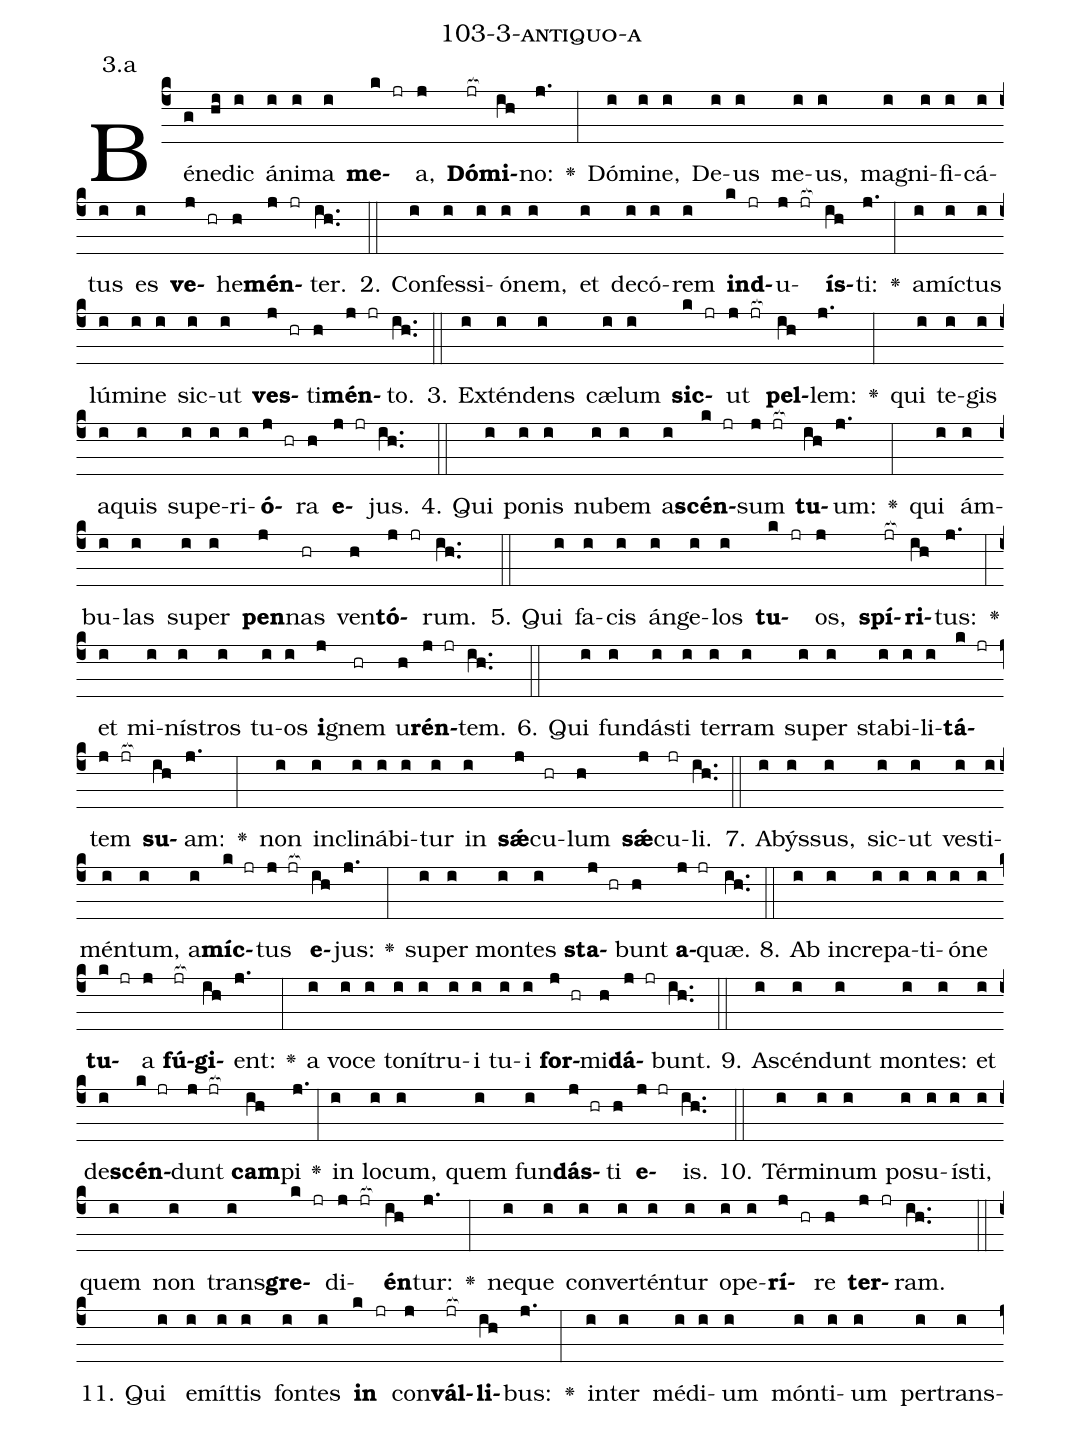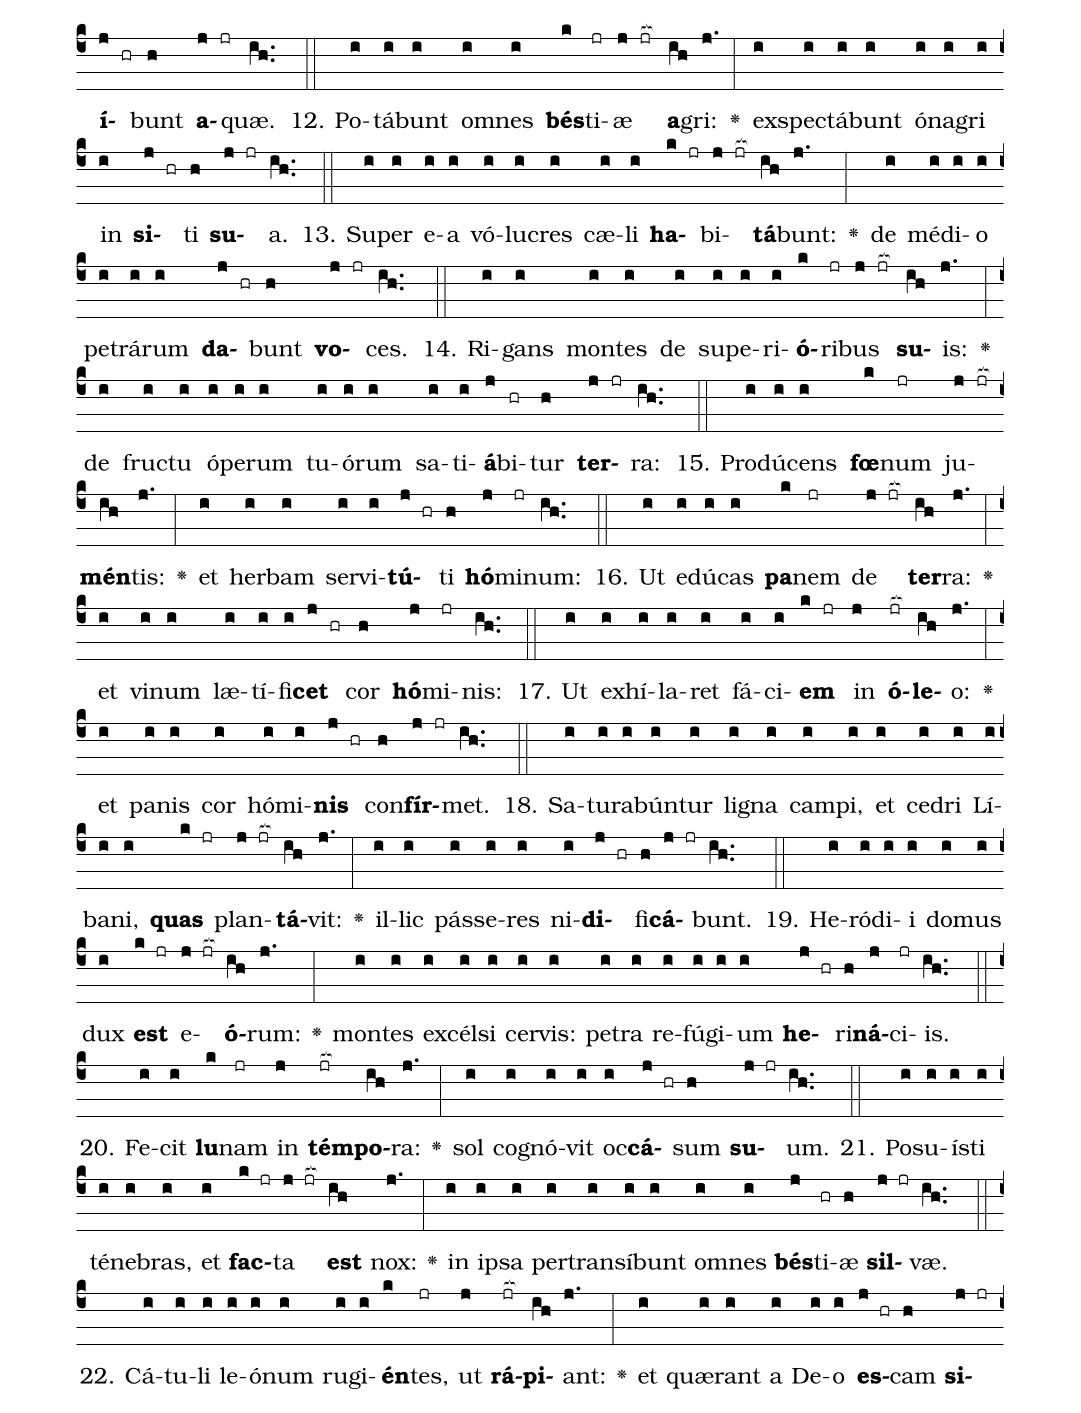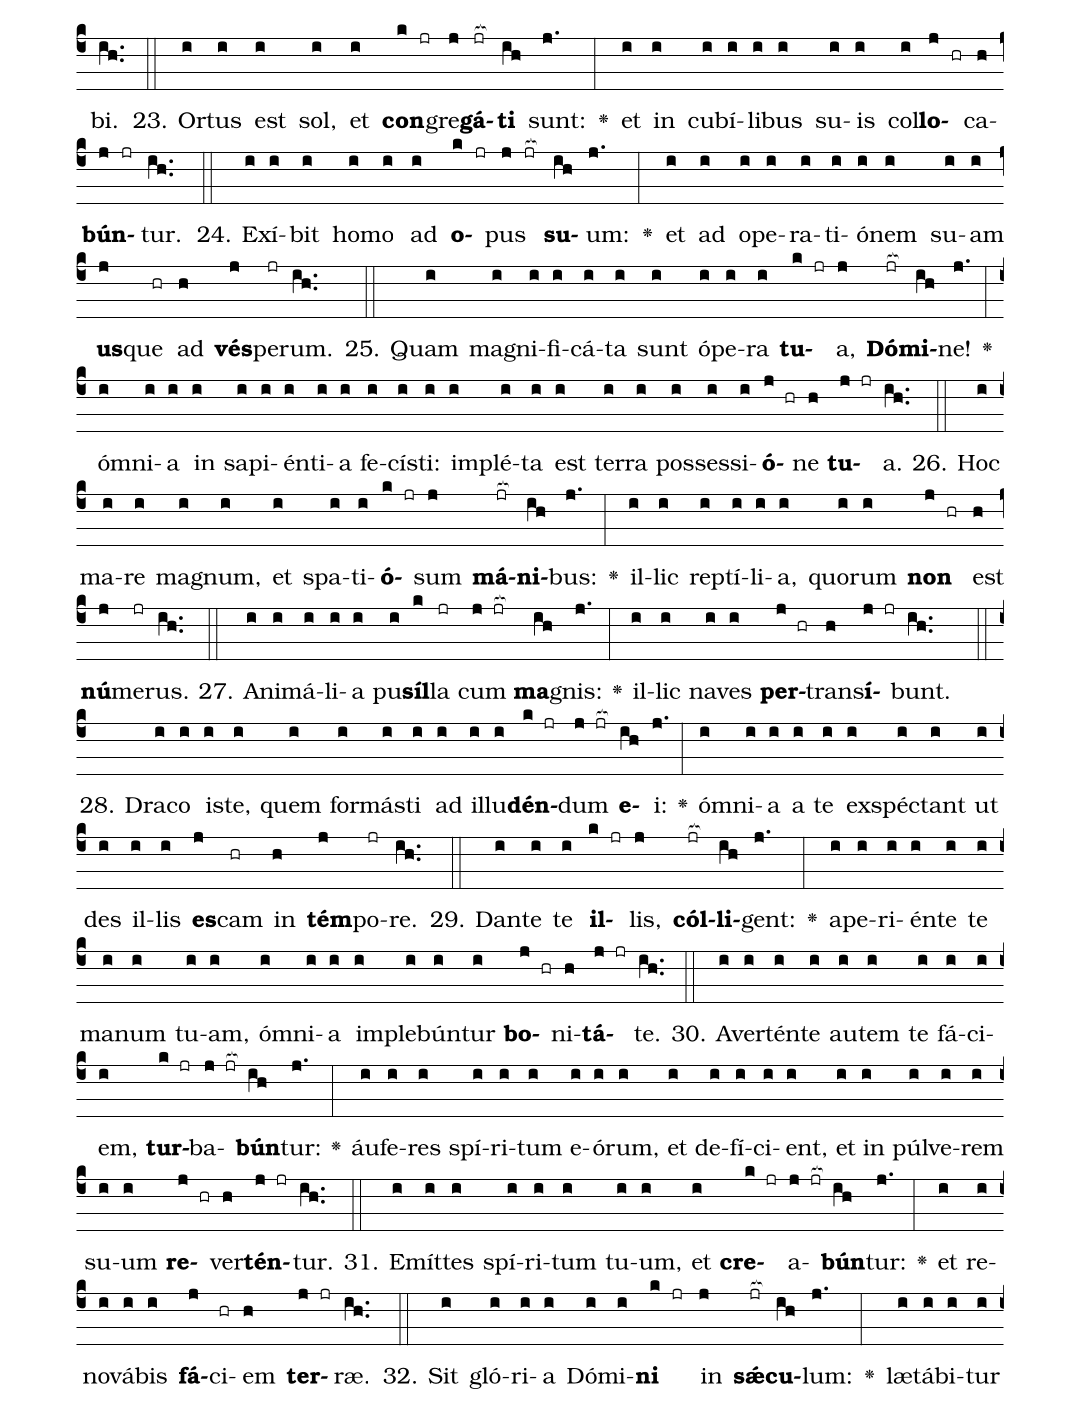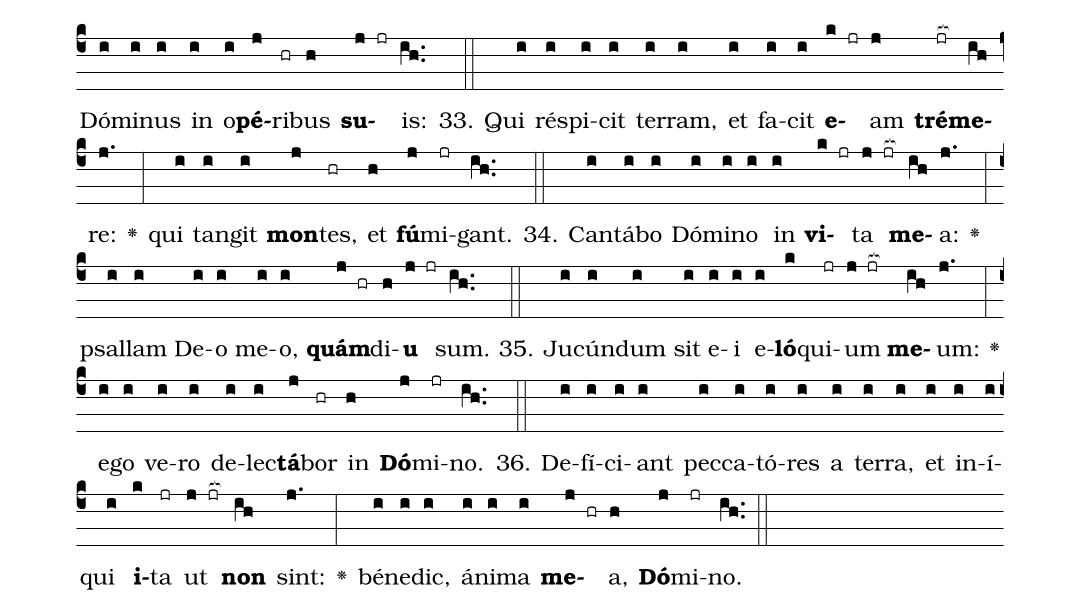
name: 103-3-antiquo-a;
annotation: 3.a;
%%
(c4)Bé(g)ne(hi)dic(i) á(i)ni(i)ma(i) <b>me</b>(k jr)a,(j) <b>Dó</b>(jr[ocb:1{])<b>mi</b>(ih[ocb:0}])no:(j.) <v>\greheightstar</v>(:) Dó(i)mi(i)ne,(i) De(i)us(i) me(i)us,(i) ma(i)gni(i)fi(i)cá(i)tus(i) es(i) <b>ve</b>(j hr)he(h)<b>mén</b>(j jr)ter.(ih..) (::)
2. Con(i)fes(i)si(i)ó(i)nem,(i) et(i) de(i)có(i)rem(i) <b>ind</b>(k jr)u(j jr[ocb:1{])<b>ís</b>(ih[ocb:0}])ti:(j.) <v>\greheightstar</v>(:) a(i)míc(i)tus(i) lú(i)mi(i)ne(i) sic(i)ut(i) <b>ves</b>(j hr)ti(h)<b>mén</b>(j jr)to.(ih..) (::)
3. Ex(i)tén(i)dens(i) cæ(i)lum(i) <b>sic</b>(k jr)ut(j jr[ocb:1{]) <b>pel</b>(ih[ocb:0}])lem:(j.) <v>\greheightstar</v>(:) qui(i) te(i)gis(i) a(i)quis(i) su(i)pe(i)ri(i)<b>ó</b>(j hr)ra(h) <b>e</b>(j jr)jus.(ih..) (::)
4. Qui(i) po(i)nis(i) nu(i)bem(i) a(i)<b>scén</b>(k jr)sum(j jr[ocb:1{]) <b>tu</b>(ih[ocb:0}])um:(j.) <v>\greheightstar</v>(:) qui(i) ám(i)bu(i)las(i) su(i)per(i) <b>pen</b>(j)nas(hr) ven(h)<b>tó</b>(j jr)rum.(ih..) (::)
5. Qui(i) fa(i)cis(i) án(i)ge(i)los(i) <b>tu</b>(k jr)os,(j) <b>spí</b>(jr[ocb:1{])<b>ri</b>(ih[ocb:0}])tus:(j.) <v>\greheightstar</v>(:) et(i) mi(i)nís(i)tros(i) tu(i)os(i) <b>i</b>(j)gnem(hr) u(h)<b>rén</b>(j jr)tem.(ih..) (::)
6. Qui(i) fun(i)dás(i)ti(i) ter(i)ram(i) su(i)per(i) sta(i)bi(i)li(i)<b>tá</b>(k jr)tem(j jr[ocb:1{]) <b>su</b>(ih[ocb:0}])am:(j.) <v>\greheightstar</v>(:) non(i) in(i)cli(i)ná(i)bi(i)tur(i) in(i) <b>sǽ</b>(j)cu(hr)lum(h) <b>sǽ</b>(j)cu(jr)li.(ih..) (::)
7. A(i)býs(i)sus,(i) sic(i)ut(i) ves(i)ti(i)mén(i)tum,(i) a(i)<b>míc</b>(k jr)tus(j jr[ocb:1{]) <b>e</b>(ih[ocb:0}])jus:(j.) <v>\greheightstar</v>(:) su(i)per(i) mon(i)tes(i) <b>sta</b>(j hr)bunt(h) <b>a</b>(j jr)quæ.(ih..) (::)
8. Ab(i) in(i)cre(i)pa(i)ti(i)ó(i)ne(i) <b>tu</b>(k jr)a(j) <b>fú</b>(jr[ocb:1{])<b>gi</b>(ih[ocb:0}])ent:(j.) <v>\greheightstar</v>(:) a(i) vo(i)ce(i) to(i)ní(i)tru(i)i(i) tu(i)i(i) <b>for</b>(j hr)mi(h)<b>dá</b>(j jr)bunt.(ih..) (::)
9. A(i)scén(i)dunt(i) mon(i)tes:(i) et(i) de(i)<b>scén</b>(k jr)dunt(j jr[ocb:1{]) <b>cam</b>(ih[ocb:0}])pi(j.) <v>\greheightstar</v>(:) in(i) lo(i)cum,(i) quem(i) fun(i)<b>dás</b>(j hr)ti(h) <b>e</b>(j jr)is.(ih..) (::)
10. Tér(i)mi(i)num(i) po(i)su(i)ís(i)ti,(i) quem(i) non(i) trans(i)<b>gre</b>(k jr)di(j jr[ocb:1{])<b>én</b>(ih[ocb:0}])tur:(j.) <v>\greheightstar</v>(:) ne(i)que(i) con(i)ver(i)tén(i)tur(i) o(i)pe(i)<b>rí</b>(j hr)re(h) <b>ter</b>(j jr)ram.(ih..) (::)
11. Qui(i) e(i)mít(i)tis(i) fon(i)tes(i) <b>in</b>(k jr) con(j)<b>vál</b>(jr[ocb:1{])<b>li</b>(ih[ocb:0}])bus:(j.) <v>\greheightstar</v>(:) in(i)ter(i) mé(i)di(i)um(i) món(i)ti(i)um(i) per(i)trans(i)<b>í</b>(j hr)bunt(h) <b>a</b>(j jr)quæ.(ih..) (::)
12. Po(i)tá(i)bunt(i) om(i)nes(i) <b>bés</b>(k)ti(jr)æ(j jr[ocb:1{]) <b>a</b>(ih[ocb:0}])gri:(j.) <v>\greheightstar</v>(:) ex(i)spec(i)tá(i)bunt(i) ó(i)na(i)gri(i) in(i) <b>si</b>(j hr)ti(h) <b>su</b>(j jr)a.(ih..) (::)
13. Su(i)per(i) e(i)a(i) vó(i)lu(i)cres(i) cæ(i)li(i) <b>ha</b>(k jr)bi(j jr[ocb:1{])<b>tá</b>(ih[ocb:0}])bunt:(j.) <v>\greheightstar</v>(:) de(i) mé(i)di(i)o(i) pe(i)trá(i)rum(i) <b>da</b>(j hr)bunt(h) <b>vo</b>(j jr)ces.(ih..) (::)
14. Ri(i)gans(i) mon(i)tes(i) de(i) su(i)pe(i)ri(i)<b>ó</b>(k)ri(jr)bus(j jr[ocb:1{]) <b>su</b>(ih[ocb:0}])is:(j.) <v>\greheightstar</v>(:) de(i) fruc(i)tu(i) ó(i)pe(i)rum(i) tu(i)ó(i)rum(i) sa(i)ti(i)<b>á</b>(j)bi(hr)tur(h) <b>ter</b>(j jr)ra:(ih..) (::)
15. Pro(i)dú(i)cens(i) <b>fœ</b>(k)num(jr) ju(j jr[ocb:1{])<b>mén</b>(ih[ocb:0}])tis:(j.) <v>\greheightstar</v>(:) et(i) her(i)bam(i) ser(i)vi(i)<b>tú</b>(j hr)ti(h) <b>hó</b>(j)mi(jr)num:(ih..) (::)
16. Ut(i) e(i)dú(i)cas(i) <b>pa</b>(k)nem(jr) de(j jr[ocb:1{]) <b>ter</b>(ih[ocb:0}])ra:(j.) <v>\greheightstar</v>(:) et(i) vi(i)num(i) læ(i)tí(i)fi(i)<b>cet</b>(j hr) cor(h) <b>hó</b>(j)mi(jr)nis:(ih..) (::)
17. Ut(i) ex(i)hí(i)la(i)ret(i) fá(i)ci(i)<b>em</b>(k jr) in(j) <b>ó</b>(jr[ocb:1{])<b>le</b>(ih[ocb:0}])o:(j.) <v>\greheightstar</v>(:) et(i) pa(i)nis(i) cor(i) hó(i)mi(i)<b>nis</b>(j hr) con(h)<b>fír</b>(j jr)met.(ih..) (::)
18. Sa(i)tu(i)ra(i)bún(i)tur(i) li(i)gna(i) cam(i)pi,(i) et(i) ce(i)dri(i) Lí(i)ba(i)ni,(i) <b>quas</b>(k jr) plan(j jr[ocb:1{])<b>tá</b>(ih[ocb:0}])vit:(j.) <v>\greheightstar</v>(:) il(i)lic(i) pás(i)se(i)res(i) ni(i)<b>di</b>(j hr)fi(h)<b>cá</b>(j jr)bunt.(ih..) (::)
19. He(i)ró(i)di(i)i(i) do(i)mus(i) dux(i) <b>est</b>(k jr) e(j jr[ocb:1{])<b>ó</b>(ih[ocb:0}])rum:(j.) <v>\greheightstar</v>(:) mon(i)tes(i) ex(i)cél(i)si(i) cer(i)vis:(i) pe(i)tra(i) re(i)fú(i)gi(i)um(i) <b>he</b>(j hr)ri(h)<b>ná</b>(j)ci(jr)is.(ih..) (::)
20. Fe(i)cit(i) <b>lu</b>(k)nam(jr) in(j) <b>tém</b>(jr[ocb:1{])<b>po</b>(ih[ocb:0}])ra:(j.) <v>\greheightstar</v>(:) sol(i) co(i)gnó(i)vit(i) oc(i)<b>cá</b>(j hr)sum(h) <b>su</b>(j jr)um.(ih..) (::)
21. Po(i)su(i)ís(i)ti(i) té(i)ne(i)bras,(i) et(i) <b>fac</b>(k jr)ta(j jr[ocb:1{]) <b>est</b>(ih[ocb:0}]) nox:(j.) <v>\greheightstar</v>(:) in(i) ip(i)sa(i) per(i)trans(i)í(i)bunt(i) om(i)nes(i) <b>bés</b>(j)ti(hr)æ(h) <b>sil</b>(j jr)væ.(ih..) (::)
22. Cá(i)tu(i)li(i) le(i)ó(i)num(i) ru(i)gi(i)<b>én</b>(k)tes,(jr) ut(j) <b>rá</b>(jr[ocb:1{])<b>pi</b>(ih[ocb:0}])ant:(j.) <v>\greheightstar</v>(:) et(i) quæ(i)rant(i) a(i) De(i)o(i) <b>es</b>(j hr)cam(h) <b>si</b>(j jr)bi.(ih..) (::)
23. Or(i)tus(i) est(i) sol,(i) et(i) <b>con</b>(k jr)gre(j)<b>gá</b>(jr[ocb:1{])<b>ti</b>(ih[ocb:0}]) sunt:(j.) <v>\greheightstar</v>(:) et(i) in(i) cu(i)bí(i)li(i)bus(i) su(i)is(i) col(i)<b>lo</b>(j hr)ca(h)<b>bún</b>(j jr)tur.(ih..) (::)
24. Ex(i)í(i)bit(i) ho(i)mo(i) ad(i) <b>o</b>(k jr)pus(j jr[ocb:1{]) <b>su</b>(ih[ocb:0}])um:(j.) <v>\greheightstar</v>(:) et(i) ad(i) o(i)pe(i)ra(i)ti(i)ó(i)nem(i) su(i)am(i) <b>us</b>(j)que(hr) ad(h) <b>vés</b>(j)pe(jr)rum.(ih..) (::)
25. Quam(i) ma(i)gni(i)fi(i)cá(i)ta(i) sunt(i) ó(i)pe(i)ra(i) <b>tu</b>(k jr)a,(j) <b>Dó</b>(jr[ocb:1{])<b>mi</b>(ih[ocb:0}])ne!(j.) <v>\greheightstar</v>(:) óm(i)ni(i)a(i) in(i) sa(i)pi(i)én(i)ti(i)a(i) fe(i)cís(i)ti:(i) im(i)plé(i)ta(i) est(i) ter(i)ra(i) pos(i)ses(i)si(i)<b>ó</b>(j hr)ne(h) <b>tu</b>(j jr)a.(ih..) (::)
26. Hoc(i) ma(i)re(i) ma(i)gnum,(i) et(i) spa(i)ti(i)<b>ó</b>(k jr)sum(j) <b>má</b>(jr[ocb:1{])<b>ni</b>(ih[ocb:0}])bus:(j.) <v>\greheightstar</v>(:) il(i)lic(i) rep(i)tí(i)li(i)a,(i) quo(i)rum(i) <b>non</b>(j hr) est(h) <b>nú</b>(j)me(jr)rus.(ih..) (::)
27. A(i)ni(i)má(i)li(i)a(i) pu(i)<b>síl</b>(k)la(jr) cum(j jr[ocb:1{]) <b>ma</b>(ih[ocb:0}])gnis:(j.) <v>\greheightstar</v>(:) il(i)lic(i) na(i)ves(i) <b>per</b>(j hr)trans(h)<b>í</b>(j jr)bunt.(ih..) (::)
28. Dra(i)co(i) is(i)te,(i) quem(i) for(i)más(i)ti(i) ad(i) il(i)lu(i)<b>dén</b>(k jr)dum(j jr[ocb:1{]) <b>e</b>(ih[ocb:0}])i:(j.) <v>\greheightstar</v>(:) óm(i)ni(i)a(i) a(i) te(i) ex(i)spéc(i)tant(i) ut(i) des(i) il(i)lis(i) <b>es</b>(j)cam(hr) in(h) <b>tém</b>(j)po(jr)re.(ih..) (::)
29. Dan(i)te(i) te(i) <b>il</b>(k jr)lis,(j) <b>cól</b>(jr[ocb:1{])<b>li</b>(ih[ocb:0}])gent:(j.) <v>\greheightstar</v>(:) a(i)pe(i)ri(i)én(i)te(i) te(i) ma(i)num(i) tu(i)am,(i) óm(i)ni(i)a(i) im(i)ple(i)bún(i)tur(i) <b>bo</b>(j hr)ni(h)<b>tá</b>(j jr)te.(ih..) (::)
30. A(i)ver(i)tén(i)te(i) au(i)tem(i) te(i) fá(i)ci(i)em,(i) <b>tur</b>(k jr)ba(j jr[ocb:1{])<b>bún</b>(ih[ocb:0}])tur:(j.) <v>\greheightstar</v>(:) áu(i)fe(i)res(i) spí(i)ri(i)tum(i) e(i)ó(i)rum,(i) et(i) de(i)fí(i)ci(i)ent,(i) et(i) in(i) púl(i)ve(i)rem(i) su(i)um(i) <b>re</b>(j hr)ver(h)<b>tén</b>(j jr)tur.(ih..) (::)
31. E(i)mít(i)tes(i) spí(i)ri(i)tum(i) tu(i)um,(i) et(i) <b>cre</b>(k jr)a(j jr[ocb:1{])<b>bún</b>(ih[ocb:0}])tur:(j.) <v>\greheightstar</v>(:) et(i) re(i)no(i)vá(i)bis(i) <b>fá</b>(j)ci(hr)em(h) <b>ter</b>(j jr)ræ.(ih..) (::)
32. Sit(i) gló(i)ri(i)a(i) Dó(i)mi(i)<b>ni</b>(k jr) in(j) <b>sǽ</b>(jr[ocb:1{])<b>cu</b>(ih[ocb:0}])lum:(j.) <v>\greheightstar</v>(:) læ(i)tá(i)bi(i)tur(i) Dó(i)mi(i)nus(i) in(i) o(i)<b>pé</b>(j)ri(hr)bus(h) <b>su</b>(j jr)is:(ih..) (::)
33. Qui(i) ré(i)spi(i)cit(i) ter(i)ram,(i) et(i) fa(i)cit(i) <b>e</b>(k jr)am(j) <b>tré</b>(jr[ocb:1{])<b>me</b>(ih[ocb:0}])re:(j.) <v>\greheightstar</v>(:) qui(i) tan(i)git(i) <b>mon</b>(j)tes,(hr) et(h) <b>fú</b>(j)mi(jr)gant.(ih..) (::)
34. Can(i)tá(i)bo(i) Dó(i)mi(i)no(i) in(i) <b>vi</b>(k jr)ta(j jr[ocb:1{]) <b>me</b>(ih[ocb:0}])a:(j.) <v>\greheightstar</v>(:) psal(i)lam(i) De(i)o(i) me(i)o,(i) <b>quám</b>(j hr)di(h)<b>u</b>(j jr) sum.(ih..) (::)
35. Ju(i)cún(i)dum(i) sit(i) e(i)i(i) e(i)<b>ló</b>(k)qui(jr)um(j jr[ocb:1{]) <b>me</b>(ih[ocb:0}])um:(j.) <v>\greheightstar</v>(:) e(i)go(i) ve(i)ro(i) de(i)lec(i)<b>tá</b>(j)bor(hr) in(h) <b>Dó</b>(j)mi(jr)no.(ih..) (::)
36. De(i)fí(i)ci(i)ant(i) pec(i)ca(i)tó(i)res(i) a(i) ter(i)ra,(i) et(i) in(i)í(i)qui(i) <b>i</b>(k)ta(jr) ut(j jr[ocb:1{]) <b>non</b>(ih[ocb:0}]) sint:(j.) <v>\greheightstar</v>(:) bé(i)ne(i)dic,(i) á(i)ni(i)ma(i) <b>me</b>(j hr)a,(h) <b>Dó</b>(j)mi(jr)no.(ih..) (::)
